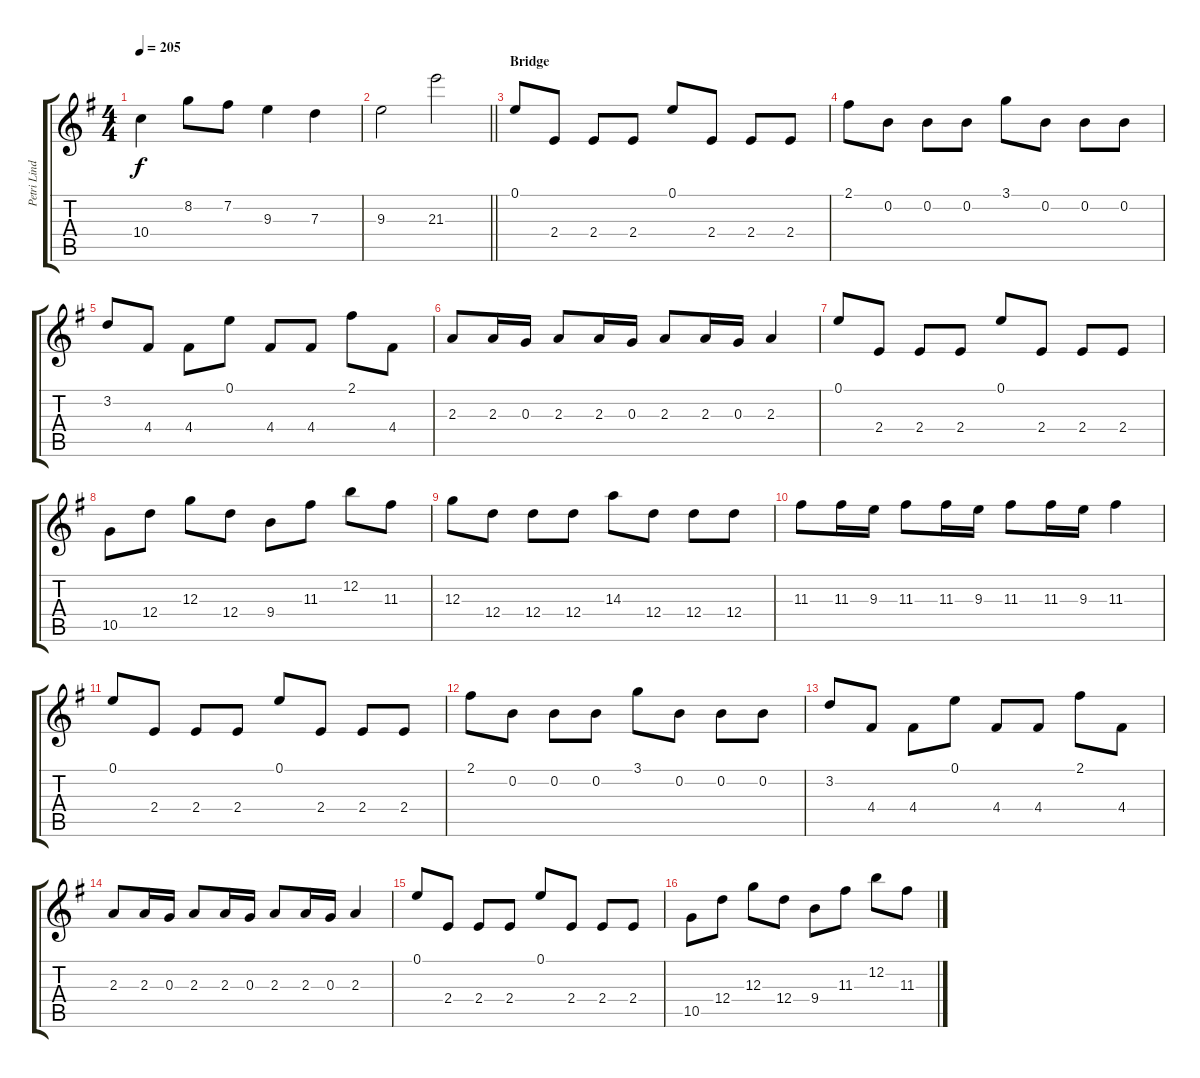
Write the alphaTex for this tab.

\track ("Petri Lindroos" "Petri Lind") {instrument distortionguitar}
\staff {score tabs}
\tuning (E4 B3 G3 D3 A2 E2) {hide}
\ts (4 4)
\tempo 205
\clef g2
\ks eminor
10.4.4{dy f} 8.2.8 7.2.8 9.3.4 7.3.4 |
\barLineRight lightlight
9.3.2 21.3.2 |
\section ("" "Bridge")
0.1.8 2.4.8 2.4.8 2.4.8 0.1.8 2.4.8 2.4.8 2.4.8 |
2.1.8 0.2.8 0.2.8 0.2.8 3.1.8 0.2.8 0.2.8 0.2.8 |
3.2.8 4.4.8 4.4.8 0.1.8 4.4.8 4.4.8 2.1.8 4.4.8 |
2.3.8 2.3.16 0.3.16 2.3.8 2.3.16 0.3.16 2.3.8 2.3.16 0.3.16 2.3.4 |
0.1.8 2.4.8 2.4.8 2.4.8 0.1.8 2.4.8 2.4.8 2.4.8 |
10.5.8 12.4.8 12.3.8 12.4.8 9.4.8 11.3.8 12.2.8 11.3.8 |
12.3.8 12.4.8 12.4.8 12.4.8 14.3.8 12.4.8 12.4.8 12.4.8 |
11.3.8 11.3.16 9.3.16 11.3.8 11.3.16 9.3.16 11.3.8 11.3.16 9.3.16 11.3.4 |
0.1.8 2.4.8 2.4.8 2.4.8 0.1.8 2.4.8 2.4.8 2.4.8 |
2.1.8 0.2.8 0.2.8 0.2.8 3.1.8 0.2.8 0.2.8 0.2.8 |
3.2.8 4.4.8 4.4.8 0.1.8 4.4.8 4.4.8 2.1.8 4.4.8 |
2.3.8 2.3.16 0.3.16 2.3.8 2.3.16 0.3.16 2.3.8 2.3.16 0.3.16 2.3.4 |
0.1.8 2.4.8 2.4.8 2.4.8 0.1.8 2.4.8 2.4.8 2.4.8 |
10.5.8 12.4.8 12.3.8 12.4.8 9.4.8 11.3.8 12.2.8 11.3.8
